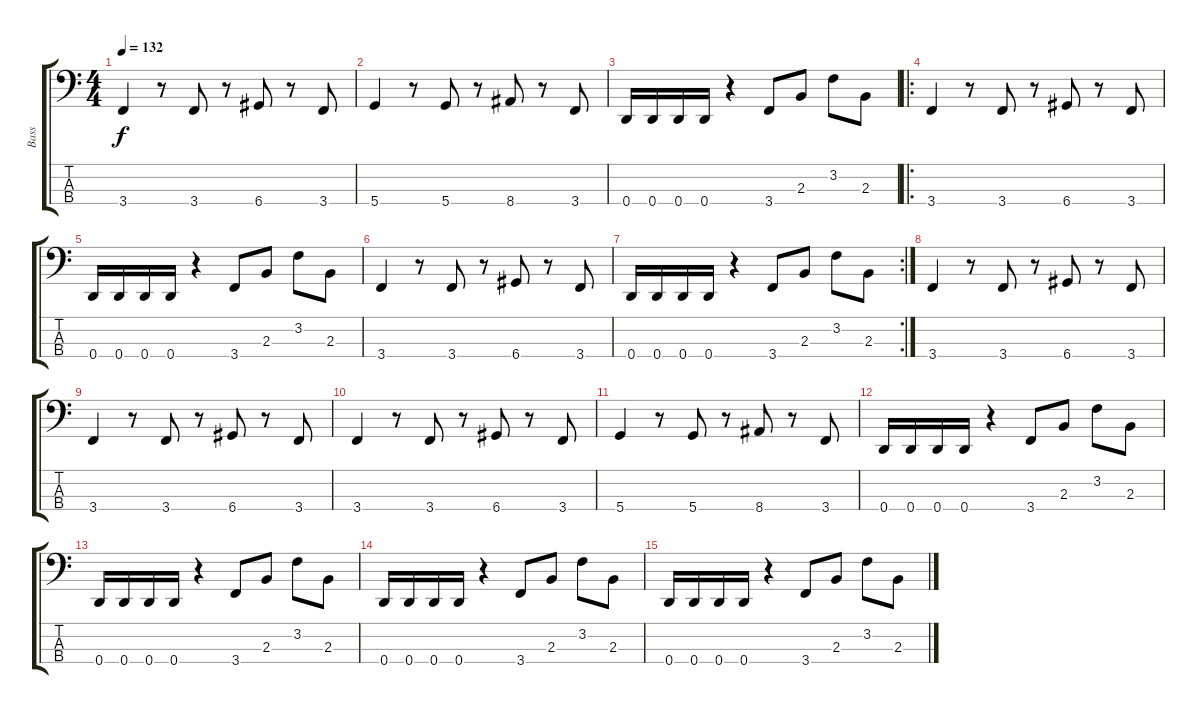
\track ("Bass" "Bass") {instrument synthbass1}
\staff {score tabs}
\tuning (G2 D2 A1 D1) {hide}
\ts (4 4)
\tempo 132
\clef f4
\ks c
3.4.4{dy f} r.8 3.4.8 r.8 6.4.8 r.8 3.4.8 |
5.4.4 r.8 5.4.8 r.8 8.4.8 r.8 3.4.8 |
0.4.16 0.4.16 0.4.16 0.4.16 r.4 3.4.8 2.3.8 3.2.8 2.3.8 |
\ro
3.4.4 r.8 3.4.8 r.8 6.4.8 r.8 3.4.8 |
0.4.16 0.4.16 0.4.16 0.4.16 r.4 3.4.8 2.3.8 3.2.8 2.3.8 |
3.4.4 r.8 3.4.8 r.8 6.4.8 r.8 3.4.8 |
\rc 2
0.4.16 0.4.16 0.4.16 0.4.16 r.4 3.4.8 2.3.8 3.2.8 2.3.8 |
3.4.4 r.8 3.4.8 r.8 6.4.8 r.8 3.4.8 |
3.4.4 r.8 3.4.8 r.8 6.4.8 r.8 3.4.8 |
3.4.4 r.8 3.4.8 r.8 6.4.8 r.8 3.4.8 |
5.4.4 r.8 5.4.8 r.8 8.4.8 r.8 3.4.8 |
0.4.16 0.4.16 0.4.16 0.4.16 r.4 3.4.8 2.3.8 3.2.8 2.3.8 |
0.4.16 0.4.16 0.4.16 0.4.16 r.4 3.4.8 2.3.8 3.2.8 2.3.8 |
0.4.16 0.4.16 0.4.16 0.4.16 r.4 3.4.8 2.3.8 3.2.8 2.3.8 |
0.4.16 0.4.16 0.4.16 0.4.16 r.4 3.4.8 2.3.8 3.2.8 2.3.8
